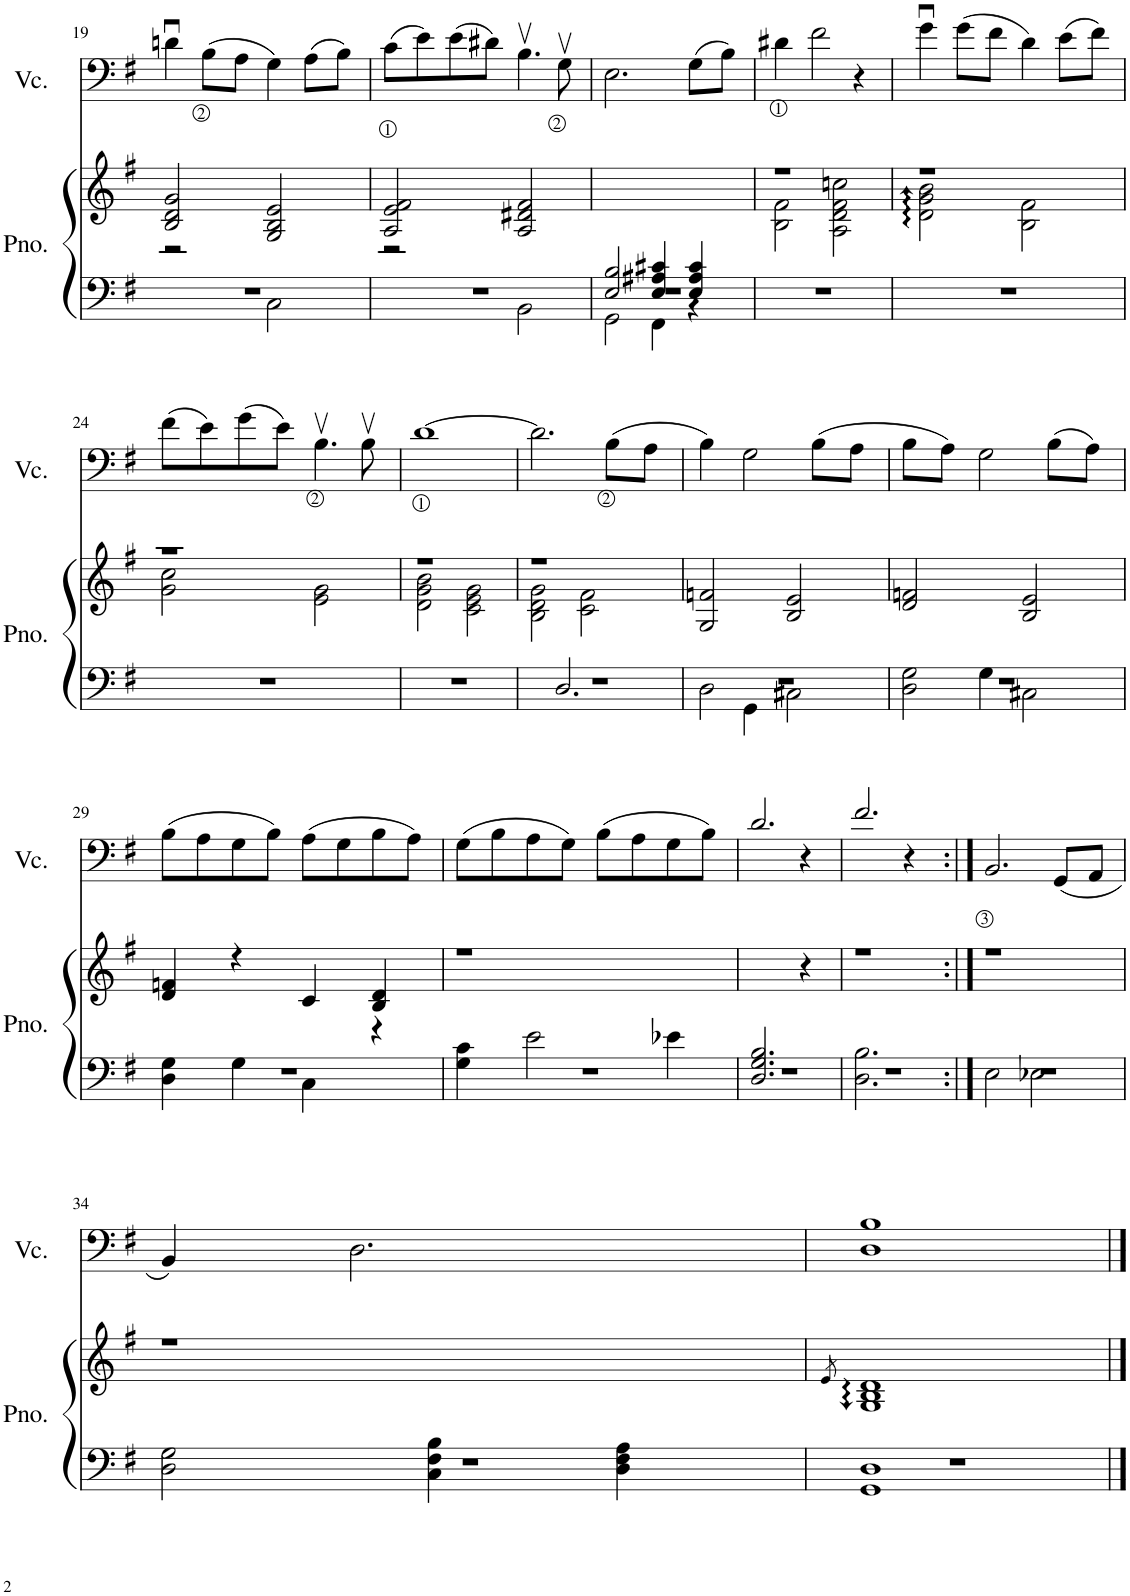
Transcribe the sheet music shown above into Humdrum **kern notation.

**kern	**kern	**kern
*part2	*part2	*part1
*staff3	*staff2	*staff1
*I"Piano	*	*I"Violoncello
*I'Pno.	*	*I'Vc.
!!LO:PB:g=z
*clefF4	*clefG2	*clefF4
*k[f#]	*k[f#]	*k[f#]
*M4/4	*M4/4	*M4/4
=19	=19	=19
*^	*^	*
2ryy	1r	2B/ 2d/ 2g/	2r	4dnu\
.	.	.	.	(8B\L
.	.	.	.	8A\J
2C\	.	2G/ 2B/ 2e/	2ryy	4G\)
.	.	.	.	(8A\L
.	.	.	.	8B\J)
=20	=20	=20	=20	=20
2ryy	1r	2A/ 2e/ 2f#/	2r	(8c\L
.	.	.	.	8e\)
.	.	.	.	(8e\
.	.	.	.	8d#X\J)
2BB\	.	2A/ 2d#X/ 2f#/	2ryy	4.Bv\
.	.	.	.	8Gv\
*	*	*v	*v	*
=21	=21	=21	=21
*	*^	*	*
2E/ 2B/	2GG\	1r	2.ryy	2.E\
4E/ 4A#X/ 4c#X/	4FF#\	.	.	.
4E/ 4A#/ 4c#/	4ryy	.	4r	(8G\L
.	.	.	.	8B\J)
*v	*v	*v	*	*
=22	=22	=22
*	*^	*
1r	1r	2B\ 2f#\	4d#X\
.	.	.	2f#\
.	.	2A\ 2d\ 2f#\ 2ccn\	.
.	.	.	4r
=23	=23	=23	=23
1r	1r	2d\:: 2g\:: 2b\::	4gu\
.	.	.	(8g\L
.	.	.	8f#\J
.	.	2B\ 2f#\	4d\)
.	.	.	(8e\L
.	.	.	8f#\J)
!!LO:LB:g=z
=24	=24	=24	=24
1r	1r	2g\ 2cc\	(8f#\L
.	.	.	8e\)
.	.	.	(8g\
.	.	.	8e\J)
.	.	2e\ 2g\	4.Bv\
.	.	.	8Bv\
=25	=25	=25	=25
1r	1r	2d\ 2g\ 2b\	[1d
.	.	2c\ 2e\ 2g\	.
=26	=26	=26	=26
*^	*	*	*
4ryy	1r	1r	2B\ 2d\ 2g\	2.d\]
2.D/	.	.	.	.
.	.	.	2c\ 2f#\	.
.	.	.	.	(8B\L
.	.	.	.	8A\J
*	*	*v	*v	*
=27	=27	=27	=27
*	*^	*	*
2D\	4ryy	1r	2G/ 2fn/	4B\)
.	4GG\	.	.	2G\
2C#X\	2ryy	.	2B/ 2e/	.
.	.	.	.	(8B\L
.	.	.	.	8A\J
=28	=28	=28	=28	=28
2D\ 2G\	4ryy	1r	2d/ 2fn/	8B\L
.	.	.	.	8A\J)
.	4G\	.	.	2G\
2C#X\	2ryy	.	2B/ 2e/	.
.	.	.	.	(8B\L
.	.	.	.	8A\J)
*	*v	*v	*	*
!!LO:LB:g=z
=29	=29	=29	=29
*	*	*^	*
4D\ 4G\	1r	4d/ 4fn/	2.ryy	(8B\L
.	.	.	.	8A\
4G\	.	4r	.	8G\
.	.	.	.	8B\J)
4C\	.	4c/	.	(8A\L
.	.	.	.	8G\
4ryy	.	4B/ 4d/	4r	8B\
.	.	.	.	8A\J)
*	*	*v	*v	*
=30	=30	=30	=30
4G\ 4c\	1r	1r	(8G\L
.	.	.	8B\
2e\	.	.	8A\
.	.	.	8G\J)
.	.	.	(8B\L
.	.	.	8A\
4e-X\	.	.	8G\
.	.	.	8B\J)
=31	=31	=31	=31
2.D/ 2.G/ 2.B/	1r	2.ryy	2.d/
4ryy	.	4r	4r
=32	=32	=32	=32
2.D\ 2.B\	1r	1r	2.f#/
4ryy	.	.	4r
=33:|!	=33:|!	=33:|!	=33:|!
2E\	1r	1r	2.BB/
2E-X\	.	.	.
.	.	.	(8GG/L
.	.	.	8AA/J
!!LO:LB:g=z
=34	=34	=34	=34
2D\ 2G\	1r	1r	4BB/)
.	.	.	2.D\
4C\ 4F#\ 4B\	.	.	.
4D\ 4F#\ 4A\	.	.	.
=35	=35	=35	=35
.	.	8qe/	.
1GG 1D	1r	1G:: 1B:: 1d::	1D 1B
*v	*v	*	*
==	==	==
*-	*-	*-
